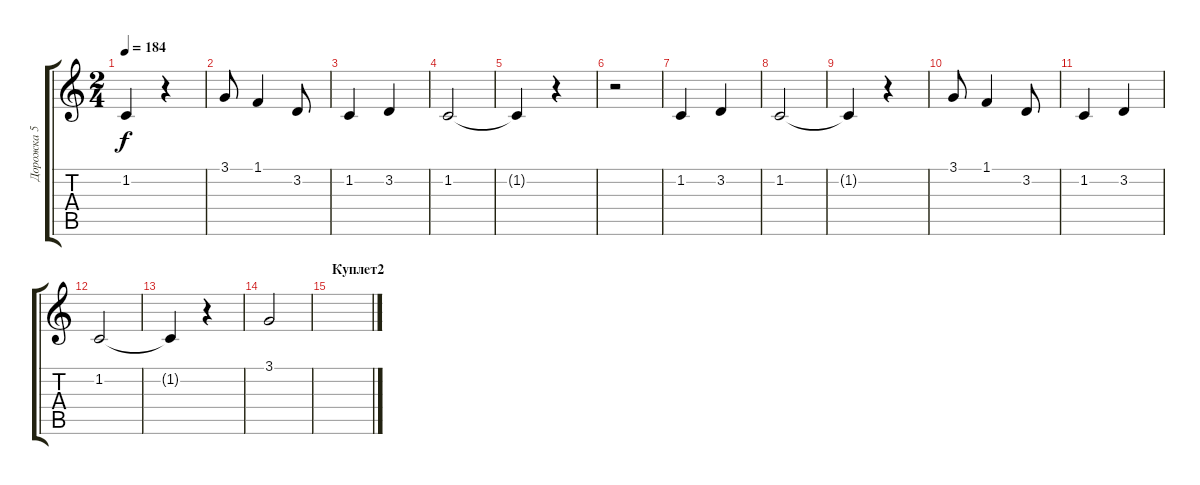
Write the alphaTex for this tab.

\track ("Дорожка 5" "Дорожка 5") {instrument trombone}
\staff {score tabs}
\tuning (E4 B3 G3 D3 A2 E2) {hide}
\ts (2 4)
\tempo 184
\clef g2
\ks c
1.2{t}.4{dy f} r.4 |
3.1.8 1.1.4 3.2.8 |
1.2.4 3.2.4 |
1.2.2 |
1.2{t}.4 r.4 |
r.2 |
1.2.4 3.2.4 |
1.2.2 |
1.2{t}.4 r.4 |
3.1.8 1.1.4 3.2.8 |
1.2.4 3.2.4 |
1.2.2 |
1.2{t}.4 r.4 |
3.1.2 |
\section ("" "Куплет2")
